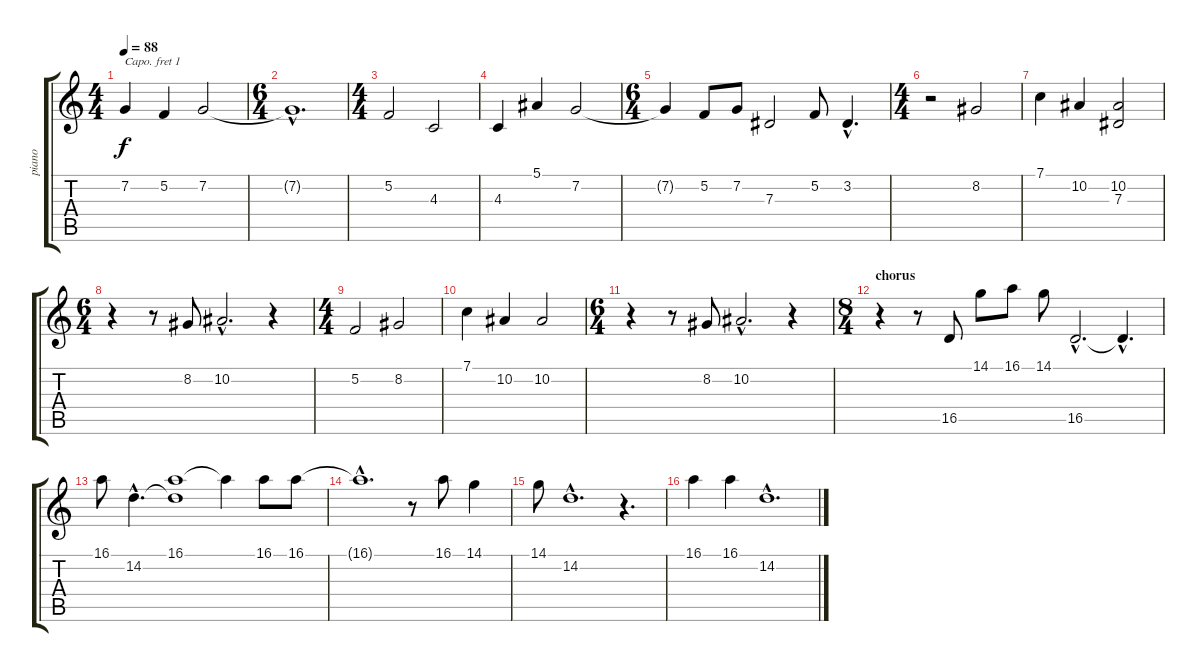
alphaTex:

\track ("piano" "piano") {instrument electricpiano1}
\staff {score tabs}
\capo 1
\tuning (E4 B3 G3 D3 A2 E2) {hide}
\ts (4 4)
\tempo 88
\clef g2
\ks c
7.2.4{dy f} 5.2.4 7.2.2 |
\ts (6 4)
7.2{hac t}.1{d} |
\ts (4 4)
5.2.2 4.3.2 |
4.3.4 5.1.4 7.2.2 |
\ts (6 4)
7.2{t}.4 5.2.8 7.2.8 7.3.2 5.2.8 3.2{hac}.4{d} |
\ts (4 4)
r.2 8.2.2 |
7.1.4 10.2.4 (10.2 7.3).2 |
\ts (6 4)
r.4 r.8 8.2.8 10.2{hac}.2{d} r.4 |
\ts (4 4)
5.2.2 8.2.2 |
7.1.4 10.2.4 10.2.2 |
\ts (6 4)
r.4 r.8 8.2.8 10.2{hac}.2{d} r.4 |
\ts (8 4)
\section ("" "chorus")
r.4 r.8 16.5.8 14.1.8 16.1.8 14.1.8 16.5{hac}.2{d} 16.5{hac t}.4{d} |
16.1.8 14.2{hac}.4{d} (16.1 14.2{t}).1 16.1{t}.4 16.1.8 16.1.8 |
16.1{hac t}.1{d} r.8 16.1.8 14.1.4 |
14.1.8 14.2{hac}.1{d} r.4{d} |
16.1.4 16.1.4 14.2{hac}.1{d}
